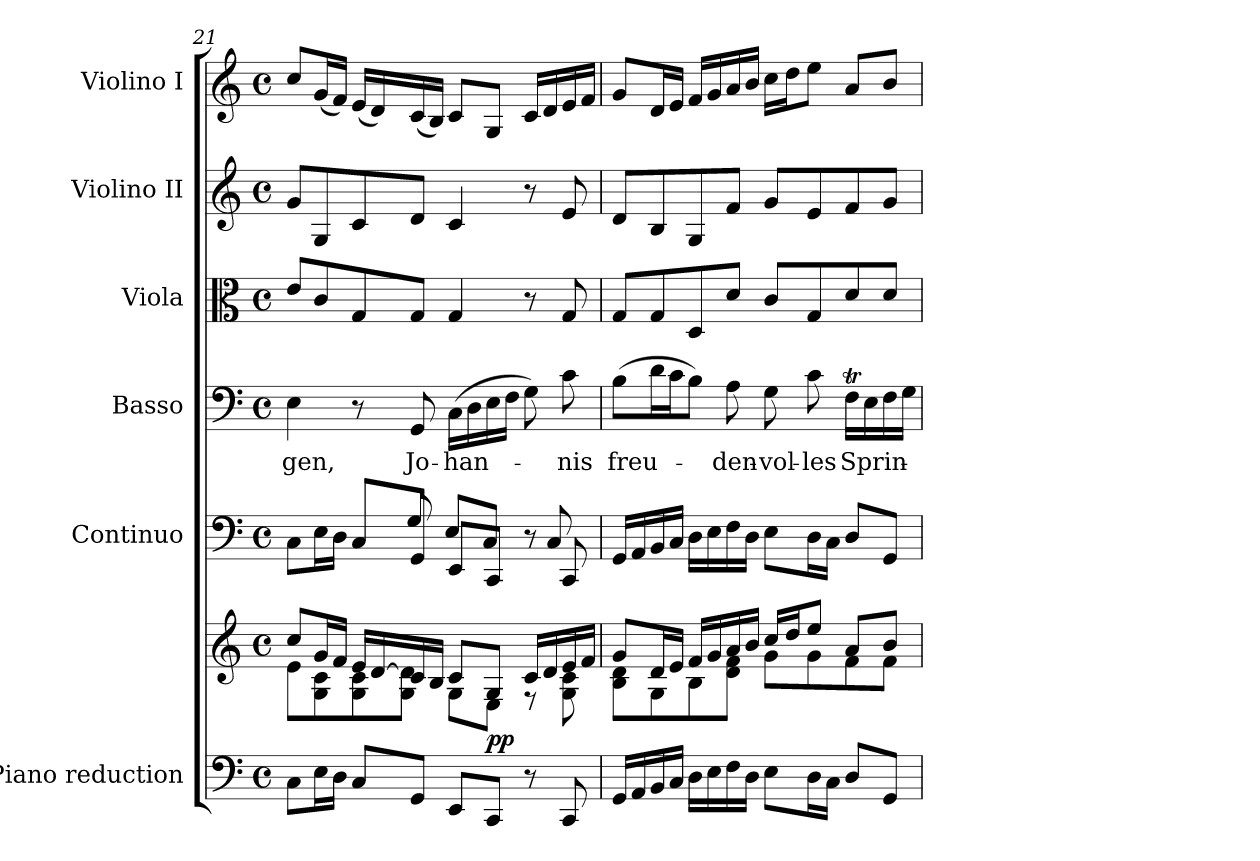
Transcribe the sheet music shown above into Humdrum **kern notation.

**kern	**kern	**dynam	**kern	**dynam	**kern	**text	**dynam	**kern	**dynam	**kern	**dynam	**kern	**dynam
*part6	*part6	*part6	*part5	*part5	*part4	*part4	*part4	*part3	*part3	*part2	*part2	*part1	*part1
*staff7	*staff6	*staff6/7	*staff5	*staff5	*staff4	*staff4	*staff4	*staff3	*staff3	*staff2	*staff2	*staff1	*staff1
*I"Piano reduction	*	*	*I"Continuo	*	*I"Basso	*	*	*I"Viola	*	*I"Violino II	*	*I"Violino I	*
*I'Pno	*	*	*	*	*	*	*	*I'Vla	*	*I'Vln	*	*I'Vln	*
*clefF4	*clefG2	*	*clefF4	*	*clefF4	*	*	*clefC3	*	*clefG2	*	*clefG2	*
*k[]	*k[]	*	*k[]	*	*k[]	*	*	*k[]	*	*k[]	*	*k[]	*
*M4/4	*M4/4	*	*M4/4	*	*M4/4	*	*	*M4/4	*	*M4/4	*	*M4/4	*
*met(c)	*met(c)	*	*met(c)	*	*met(c)	*	*	*met(c)	*	*met(c)	*	*met(c)	*
=21	=21	=21	=21	=21	=21	=21	=21	=21	=21	=21	=21	=21	=21
*	*^	*	*^	*	*	*	*	*	*	*	*	*	*
!	!	!	!	!	!	!	!	!LO:LY:b	!	!	!	!	!	!	!
8C\L	8cc/L	8e\L	.	8C\L	4.ryy	.	4E\	-gen,	.	8e/L	.	8g/L	.	8cc/L	.
!	!	!	!	!	!	!LO:DY:a	!	!	!	!	!	!	!	!	!
16E\L	16g/L	8G\ 8c\	.	16E\L	.	other-dynamics	.	.	.	8c/	.	8G/	.	(16g/L	.
16D\JJ	16f/JJ	.	.	16D\JJ	.	.	.	.	.	.	.	.	.	16f/JJ)	.
8C/L	16e/LL	8G\ 8c\	.	8C/L	.	.	8r	.	.	8G/	.	8c/	.	(16e/LL	.
.	[16d/	.	.	.	.	.	.	.	.	.	.	.	.	16d/)	.
!	!	!	!	!	!	!	!	!LO:LY:b	!LO:DY:a	!	!	!	!	!	!
8GG/J	16c/	8G\ 8d\]J	.	8GG/J	8G!/	.	8GG/	Jo-	other-dynamics	8G/J	.	8d/J	.	(16c/	.
.	16B/JJ	.	.	.	.	.	.	.	.	.	.	.	.	16B/JJ)	.
!	!	!	!	!	!	!	!	!LO:LY:b	!	!	!	!	!	!	!
8EE/L	8c/L	8G\L	.	8EE/L	8E!/L	.	(16C\LL	-han-	.	4G/	.	4c/	.	8c/L	.
.	.	.	.	.	.	.	16D\	.	.	.	.	.	.	.	.
!	!	!	!LO:DY:b	!	!	!	!	!	!	!	!	!	!	!	!LO:DY:b
8CC/J	8G/J	8E\J	pp	8CC/J	8C!/J	.	16E\	.	.	.	.	.	.	8G/J	other-dynamics
.	.	.	.	.	.	.	16F\JJ	.	.	.	.	.	.	.	.
8r	16c/LL	8r	.	8r	8ryy	.	8G\)	.	.	8r	.	8r	.	16c/LL	.
.	16d/	.	.	.	.	.	.	.	.	.	.	.	.	16d/	.
!	!	!	!	!	!	!	!	!LO:LY:b	!	!	!LO:DY:b	!	!LO:DY:b	!	!
8CC/	16e/	8G\ 8c\	.	8CC/	8C!/	.	8c\	-nis	.	8G/	other-dynamics	8e/	other-dynamics	16e/	.
.	16f/JJ	.	.	.	.	.	.	.	.	.	.	.	.	16f/JJ	.
*	*	*	*	*v	*v	*	*	*	*	*	*	*	*	*	*
!!LO:LB:g=z
=22	=22	=22	=22	=22	=22	=22	=22	=22	=22	=22	=22	=22	=22	=22
!	!	!	!	!	!	!	!LO:LY:b	!	!	!	!	!	!	!
16GG/LL	8g/L	8B\ 8d\L	.	16GG/LL	.	(8B\L	freu-	.	8G/L	.	8d/L	.	8g/L	.
16AA/	.	.	.	16AA/	.	.	.	.	.	.	.	.	.	.
16BB/	16d/L	8G\	.	16BB/	.	16d\L	.	.	8G/	.	8B/	.	16d/L	.
16C/JJ	16e/JJ	.	.	16C/JJ	.	16c\J	.	.	.	.	.	.	16e/JJ	.
16D\LL	16f/LL	8B\	.	16D\LL	.	8B\J)	.	.	8D/	.	8G/	.	16f/LL	.
16E\	16g/	.	.	16E\	.	.	.	.	.	.	.	.	16g/	.
!	!	!	!	!	!	!	!LO:LY:b	!	!	!	!	!	!	!
16F\	16a/	8d\ 8f\J	.	16F\	.	8A\	-den-	.	8d/J	.	8f/J	.	16a/	.
16D\JJ	16b/JJ	.	.	16D\JJ	.	.	.	.	.	.	.	.	16b/JJ	.
!	!	!	!	!	!	!	!LO:LY:b	!	!	!	!	!	!	!
8E\L	16cc/LL	8g\L	.	8E\L	.	8G\	-vol-	.	8c/L	.	8g/L	.	16cc\LL	.
.	16dd/J	.	.	.	.	.	.	.	.	.	.	.	16dd\J	.
!	!	!	!	!	!	!	!LO:LY:b	!	!	!	!	!	!	!
16D\L	8ee/J	8g\	.	16D\L	.	8c\	-les	.	8G/	.	8e/	.	8ee\J	.
16C\JJ	.	.	.	16C\JJ	.	.	.	.	.	.	.	.	.	.
!	!	!	!	!	!	!	!LO:LY:b	!	!	!	!	!	!	!
8D/L	8a/L	8f\	.	8D/L	.	16FT\LL	Sprin-	.	8d/	.	8f/	.	8a/L	.
.	.	.	.	.	.	16E\	.	.	.	.	.	.	.	.
8GG/J	8b/J	8f\J	.	8GG/J	.	16F\	.	.	8d/J	.	8g/J	.	8b/J	.
.	.	.	.	.	.	16G\JJ	.	.	.	.	.	.	.	.
*	*v	*v	*	*	*	*	*	*	*	*	*	*	*	*
=	=	=	=	=	=	=	=	=	=	=	=	=	=
*-	*-	*-	*-	*-	*-	*-	*-	*-	*-	*-	*-	*-	*-
